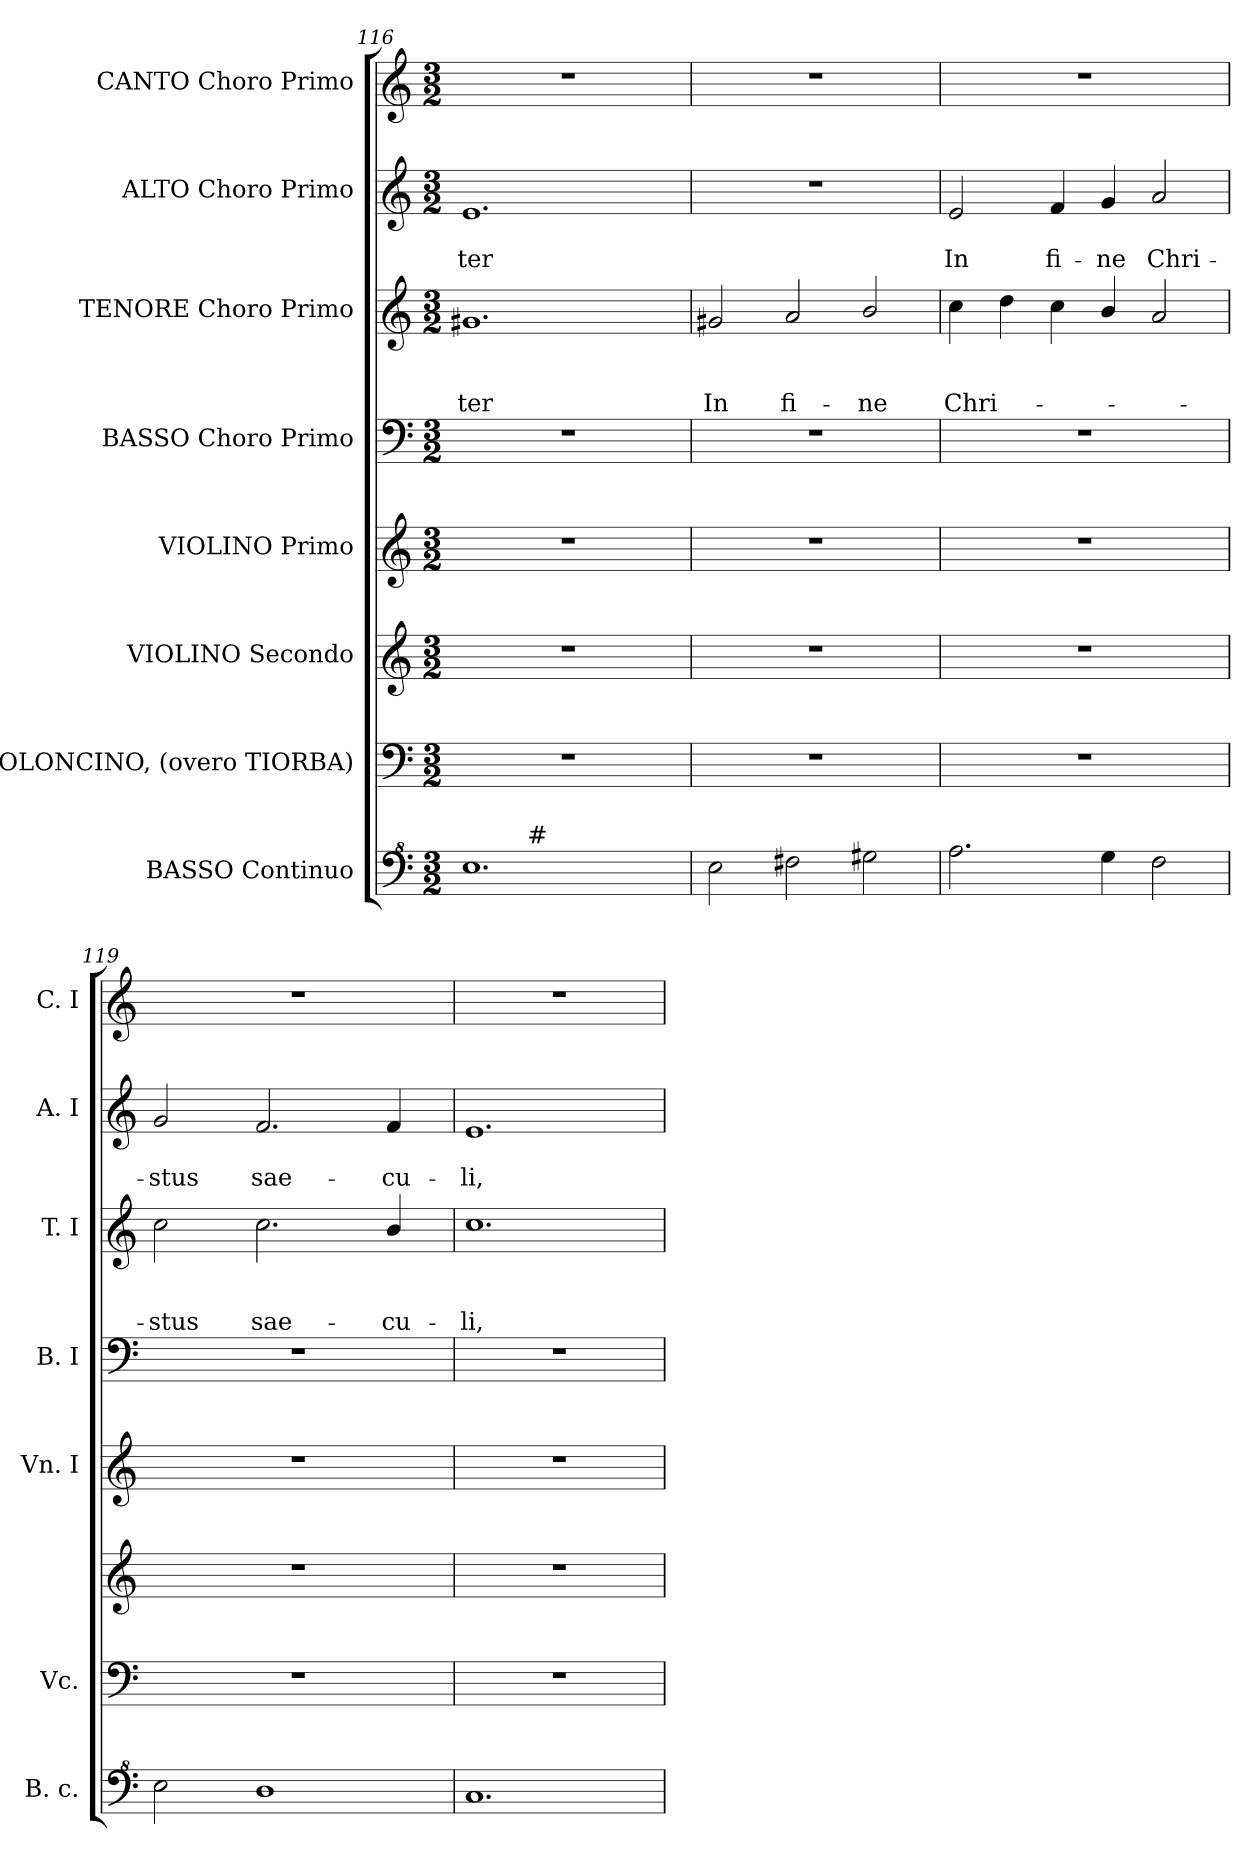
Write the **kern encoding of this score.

**kern	**kern	**kern	**kern	**kern	**kern	**text	**text	**text	**kern	**text	**text	**kern
*part8	*part7	*part6	*part5	*part4	*part3	*part3	*part3	*part3	*part2	*part2	*part2	*part1
*staff8	*staff7	*staff6	*staff5	*staff4	*staff3	*staff3	*staff3	*staff3	*staff2	*staff2	*staff2	*staff1
*I"BASSO Continuo	*I"VIOLONCINO, (overo TIORBA)	*I"VIOLINO Secondo	*I"VIOLINO Primo	*I"BASSO Choro Primo	*I"TENORE Choro Primo	*	*	*	*I"ALTO Choro Primo	*	*	*I"CANTO Choro Primo
*I'B. c.	*I'Vc.	*	*I'Vn. I	*I'B. I	*I'T. I	*	*	*	*I'A. I	*	*	*I'C. I
*clefF^4	*clefF4	*clefG2	*clefG2	*clefF4	*clefG2	*	*	*	*clefG2	*	*	*clefG2
*ITrd7c12	*	*	*	*	*	*	*	*	*	*	*	*
*k[]	*k[]	*k[]	*k[]	*k[]	*k[]	*	*	*	*k[]	*	*	*k[]
*C:	*C:	*C:	*C:	*C:	*C:	*	*	*	*C:	*	*	*C:
*M3/2	*M3/2	*M3/2	*M3/2	*M3/2	*M3/2	*	*	*	*M3/2	*	*	*M3/2
=116	=116	=116	=116	=116	=116	=116	=116	=116	=116	=116	=116	=116
!	!LO:N:vis=1	!LO:N:vis=1	!LO:N:vis=1	!LO:N:vis=1	!	!	!	!LO:LY:b	!	!	!LO:LY:b	!LO:N:vis=1
*^	*	*	*	*	*	*	*	*	*	*	*	*
1.E	4ryy	1.r	1.r	1.r	1.r	1.g#X	.	.	-ter	1.e	.	-ter	1.r
.	32ryy	.	.	.	.	.	.	.	.	.	.	.	.
!	!LO:TX:a:t=#	!	!	!	!	!	!	!	!	!	!	!	!
.	1ryy	.	.	.	.	.	.	.	.	.	.	.	.
.	8..ryy	.	.	.	.	.	.	.	.	.	.	.	.
=117	=117	=117	=117	=117	=117	=117	=117	=117	=117	=117	=117	=117	=117
!	!	!LO:N:vis=1	!LO:N:vis=1	!LO:N:vis=1	!LO:N:vis=1	!	!	!	!LO:LY:b	!LO:N:vis=1	!	!	!LO:N:vis=1
*v	*v	*	*	*	*	*	*	*	*	*	*	*	*
2E\	1.r	1.r	1.r	1.r	2g#X/	.	.	In	1.r	.	.	1.r
!	!	!	!	!	!	!	!	!LO:LY:b	!	!	!	!
2F#X\	.	.	.	.	2a/	.	.	fi-	.	.	.	.
!	!	!	!	!	!	!	!	!LO:LY:b	!	!	!	!
2G#X\	.	.	.	.	2b/	.	.	-ne	.	.	.	.
!!LO:PB:g=z
=118	=118	=118	=118	=118	=118	=118	=118	=118	=118	=118	=118	=118
!	!LO:N:vis=1	!LO:N:vis=1	!LO:N:vis=1	!LO:N:vis=1	!	!	!	!LO:LY:b	!	!	!LO:LY:b	!LO:N:vis=1
2.A\	1.r	1.r	1.r	1.r	4cc\	.	.	Chri-	2e/	.	In	1.r
.	.	.	.	.	4dd\	.	.	.	.	.	.	.
!	!	!	!	!	!	!	!	!	!	!	!LO:LY:b	!
.	.	.	.	.	4cc\	.	.	.	4f/	.	fi-	.
!	!	!	!	!	!	!	!	!	!	!	!LO:LY:b	!
4G\	.	.	.	.	4b/	.	.	.	4g/	.	-ne	.
!	!	!	!	!	!	!	!	!	!	!	!LO:LY:b	!
2F\	.	.	.	.	2a/	.	.	.	2a/	.	Chri-	.
=119	=119	=119	=119	=119	=119	=119	=119	=119	=119	=119	=119	=119
!	!LO:N:vis=1	!LO:N:vis=1	!LO:N:vis=1	!LO:N:vis=1	!	!	!	!LO:LY:b	!	!	!LO:LY:b	!LO:N:vis=1
2E\	1.r	1.r	1.r	1.r	2cc\	.	.	-stus	2g/	.	-stus	1.r
!	!	!	!	!	!	!	!	!LO:LY:b	!	!	!LO:LY:b	!
1D	.	.	.	.	2.cc\	.	.	sae-	2.f/	.	sae-	.
!	!	!	!	!	!	!	!	!LO:LY:b	!	!	!LO:LY:b	!
.	.	.	.	.	4b/	.	.	-cu-	4f/	.	-cu-	.
=120	=120	=120	=120	=120	=120	=120	=120	=120	=120	=120	=120	=120
!	!LO:N:vis=1	!LO:N:vis=1	!LO:N:vis=1	!LO:N:vis=1	!	!	!	!LO:LY:b	!	!	!LO:LY:b	!LO:N:vis=1
1.C	1.r	1.r	1.r	1.r	1.cc	.	.	-li,	1.e	.	-li,	1.r
=	=	=	=	=	=	=	=	=	=	=	=	=
*-	*-	*-	*-	*-	*-	*-	*-	*-	*-	*-	*-	*-
